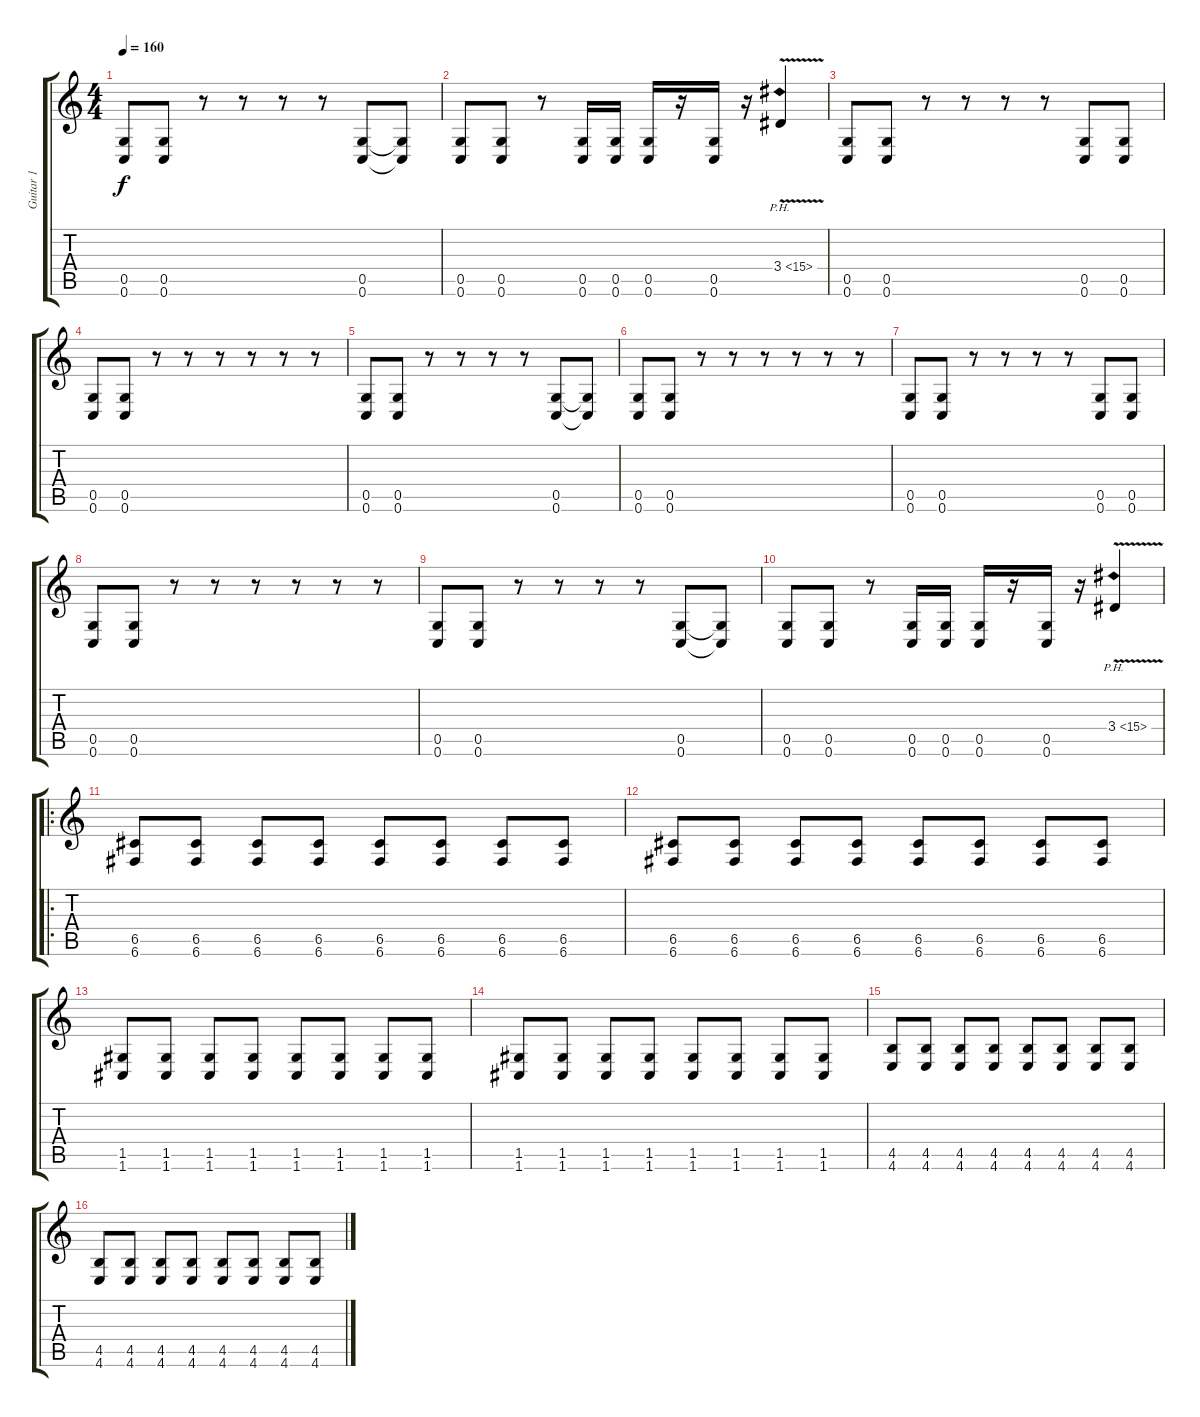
\track ("Guitar 1" "Guitar 1") {instrument distortionguitar}
\staff {score tabs}
\tuning (D4 A3 F3 C3 G2 C2) {hide}
\ts (4 4)
\tempo 160
\clef g2
\ks c
(0.5 0.6).8{dy f} (0.5 0.6).8 r.8 r.8 r.8 r.8 (0.5 0.6).8 (0.5{t} 0.6{t}).8 |
(0.5 0.6).8 (0.5 0.6).8 r.8 (0.5 0.6).16 (0.5 0.6).16 (0.5 0.6).16 r.16 (0.5 0.6).16 r.16 3.4{ph 12 v}.4 |
(0.5 0.6).8 (0.5 0.6).8 r.8 r.8 r.8 r.8 (0.5 0.6).8 (0.5 0.6).8 |
(0.5 0.6).8 (0.5 0.6).8 r.8 r.8 r.8 r.8 r.8 r.8 |
(0.5 0.6).8 (0.5 0.6).8 r.8 r.8 r.8 r.8 (0.5 0.6).8 (0.5{t} 0.6{t}).8 |
(0.5 0.6).8 (0.5 0.6).8 r.8 r.8 r.8 r.8 r.8 r.8 |
(0.5 0.6).8 (0.5 0.6).8 r.8 r.8 r.8 r.8 (0.5 0.6).8 (0.5 0.6).8 |
(0.5 0.6).8 (0.5 0.6).8 r.8 r.8 r.8 r.8 r.8 r.8 |
(0.5 0.6).8 (0.5 0.6).8 r.8 r.8 r.8 r.8 (0.5 0.6).8 (0.5{t} 0.6{t}).8 |
(0.5 0.6).8 (0.5 0.6).8 r.8 (0.5 0.6).16 (0.5 0.6).16 (0.5 0.6).16 r.16 (0.5 0.6).16 r.16 3.4{ph 12 v}.4 |
\ro
(6.5 6.6).8 (6.5 6.6).8 (6.5 6.6).8 (6.5 6.6).8 (6.5 6.6).8 (6.5 6.6).8 (6.5 6.6).8 (6.5 6.6).8 |
(6.5 6.6).8 (6.5 6.6).8 (6.5 6.6).8 (6.5 6.6).8 (6.5 6.6).8 (6.5 6.6).8 (6.5 6.6).8 (6.5 6.6).8 |
(1.5 1.6).8 (1.5 1.6).8 (1.5 1.6).8 (1.5 1.6).8 (1.5 1.6).8 (1.5 1.6).8 (1.5 1.6).8 (1.5 1.6).8 |
(1.5 1.6).8 (1.5 1.6).8 (1.5 1.6).8 (1.5 1.6).8 (1.5 1.6).8 (1.5 1.6).8 (1.5 1.6).8 (1.5 1.6).8 |
(4.5 4.6).8 (4.5 4.6).8 (4.5 4.6).8 (4.5 4.6).8 (4.5 4.6).8 (4.5 4.6).8 (4.5 4.6).8 (4.5 4.6).8 |
(4.5 4.6).8 (4.5 4.6).8 (4.5 4.6).8 (4.5 4.6).8 (4.5 4.6).8 (4.5 4.6).8 (4.5 4.6).8 (4.5 4.6).8
